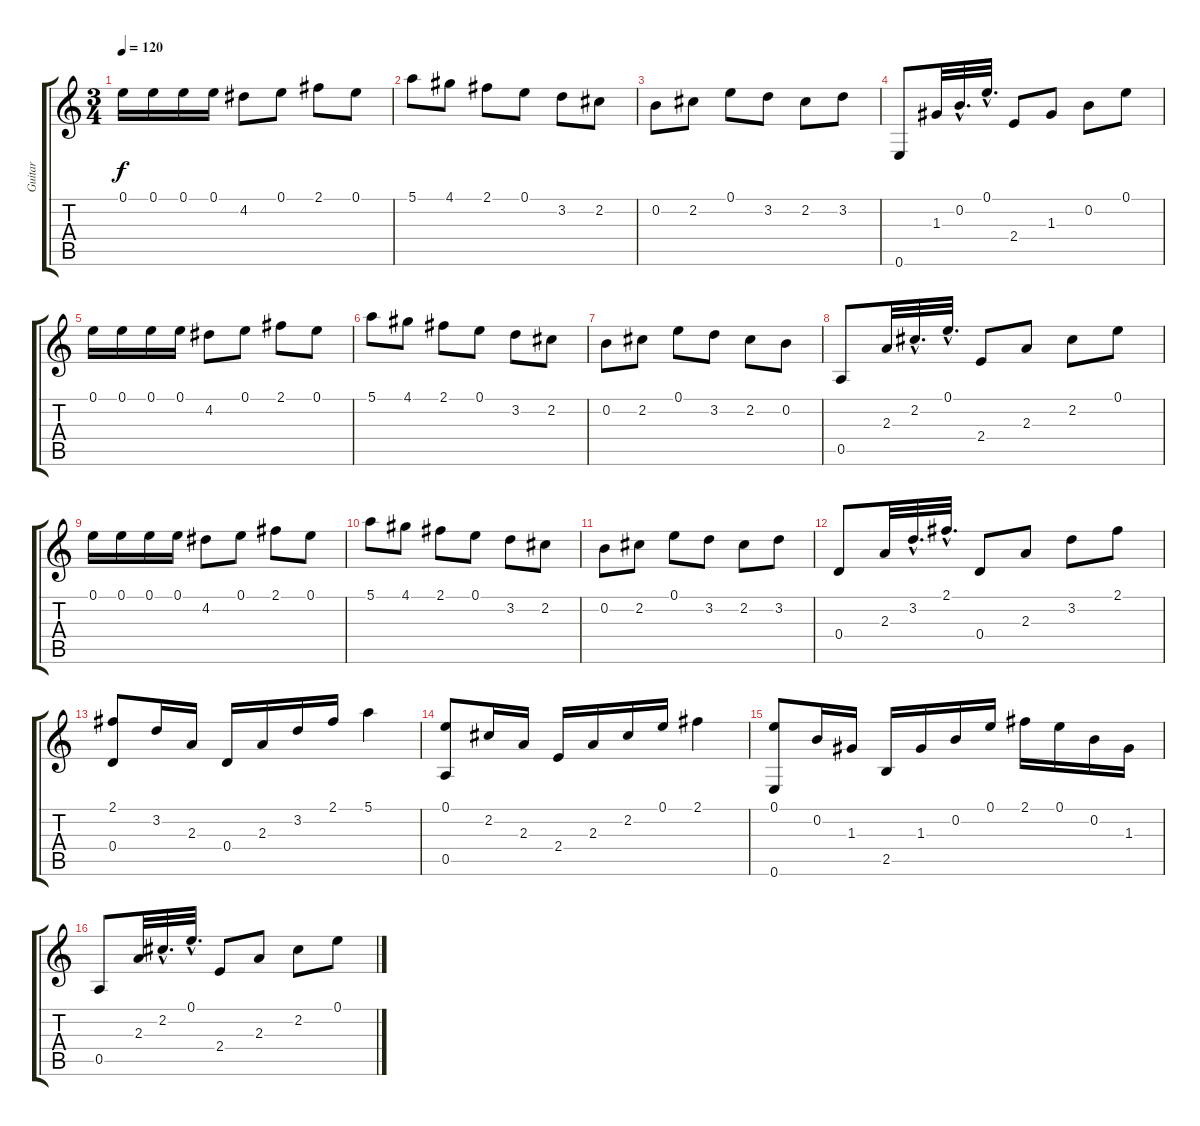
\track ("Guitar" "Guitar") {instrument acousticguitarsteel}
\staff {score tabs}
\tuning (E4 B3 G3 D3 A2 E2) {hide}
\ts (3 4)
\tempo 120
\clef g2
\ks c
0.1.16{dy f instrument acousticguitarsteel} 0.1.16 0.1.16 0.1.16 4.2.8 0.1.8 2.1.8 0.1.8 |
5.1.8 4.1.8 2.1.8 0.1.8 3.2.8 2.2.8 |
0.2.8 2.2.8 0.1.8 3.2.8 2.2.8 3.2.8 |
0.6.8 1.3.32 0.2{hac}.32{d} 0.1{hac}.32{d} 2.4.8 1.3.8 0.2.8 0.1.8 |
0.1.16 0.1.16 0.1.16 0.1.16 4.2.8 0.1.8 2.1.8 0.1.8 |
5.1.8 4.1.8 2.1.8 0.1.8 3.2.8 2.2.8 |
0.2.8 2.2.8 0.1.8 3.2.8 2.2.8 0.2.8 |
0.5.8 2.3.32 2.2{hac}.32{d} 0.1{hac}.32{d} 2.4.8 2.3.8 2.2.8 0.1.8 |
0.1.16 0.1.16 0.1.16 0.1.16 4.2.8 0.1.8 2.1.8 0.1.8 |
5.1.8 4.1.8 2.1.8 0.1.8 3.2.8 2.2.8 |
0.2.8 2.2.8 0.1.8 3.2.8 2.2.8 3.2.8 |
0.4.8 2.3.32 3.2{hac}.32{d} 2.1{hac}.32{d} 0.4.8 2.3.8 3.2.8 2.1.8 |
(2.1 0.4).8 3.2.16 2.3.16 0.4.16 2.3.16 3.2.16 2.1.16 5.1.4 |
(0.1 0.5).8 2.2.16 2.3.16 2.4.16 2.3.16 2.2.16 0.1.16 2.1.4 |
(0.1 0.6).8 0.2.16 1.3.16 2.5.16 1.3.16 0.2.16 0.1.16 2.1.16 0.1.16 0.2.16 1.3.16 |
0.5.8 2.3.32 2.2{hac}.32{d} 0.1{hac}.32{d} 2.4.8 2.3.8 2.2.8 0.1.8
